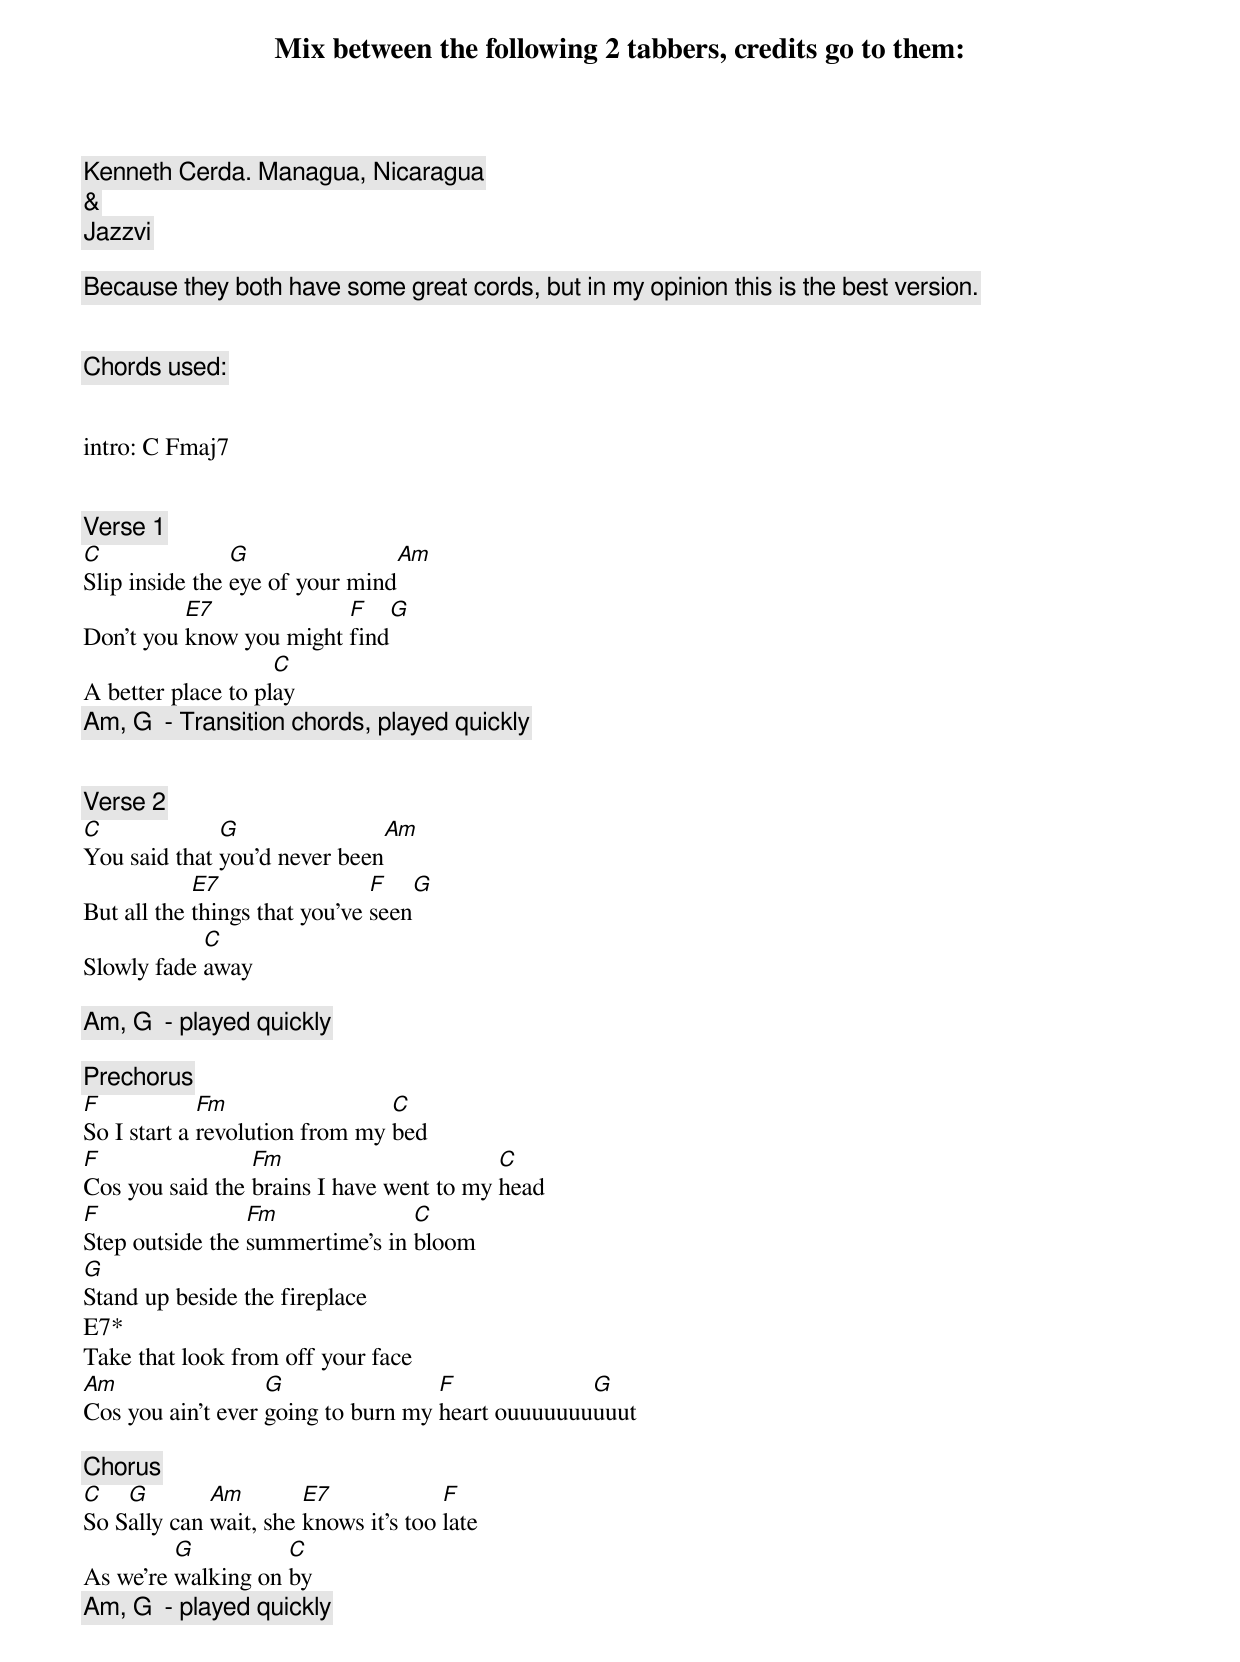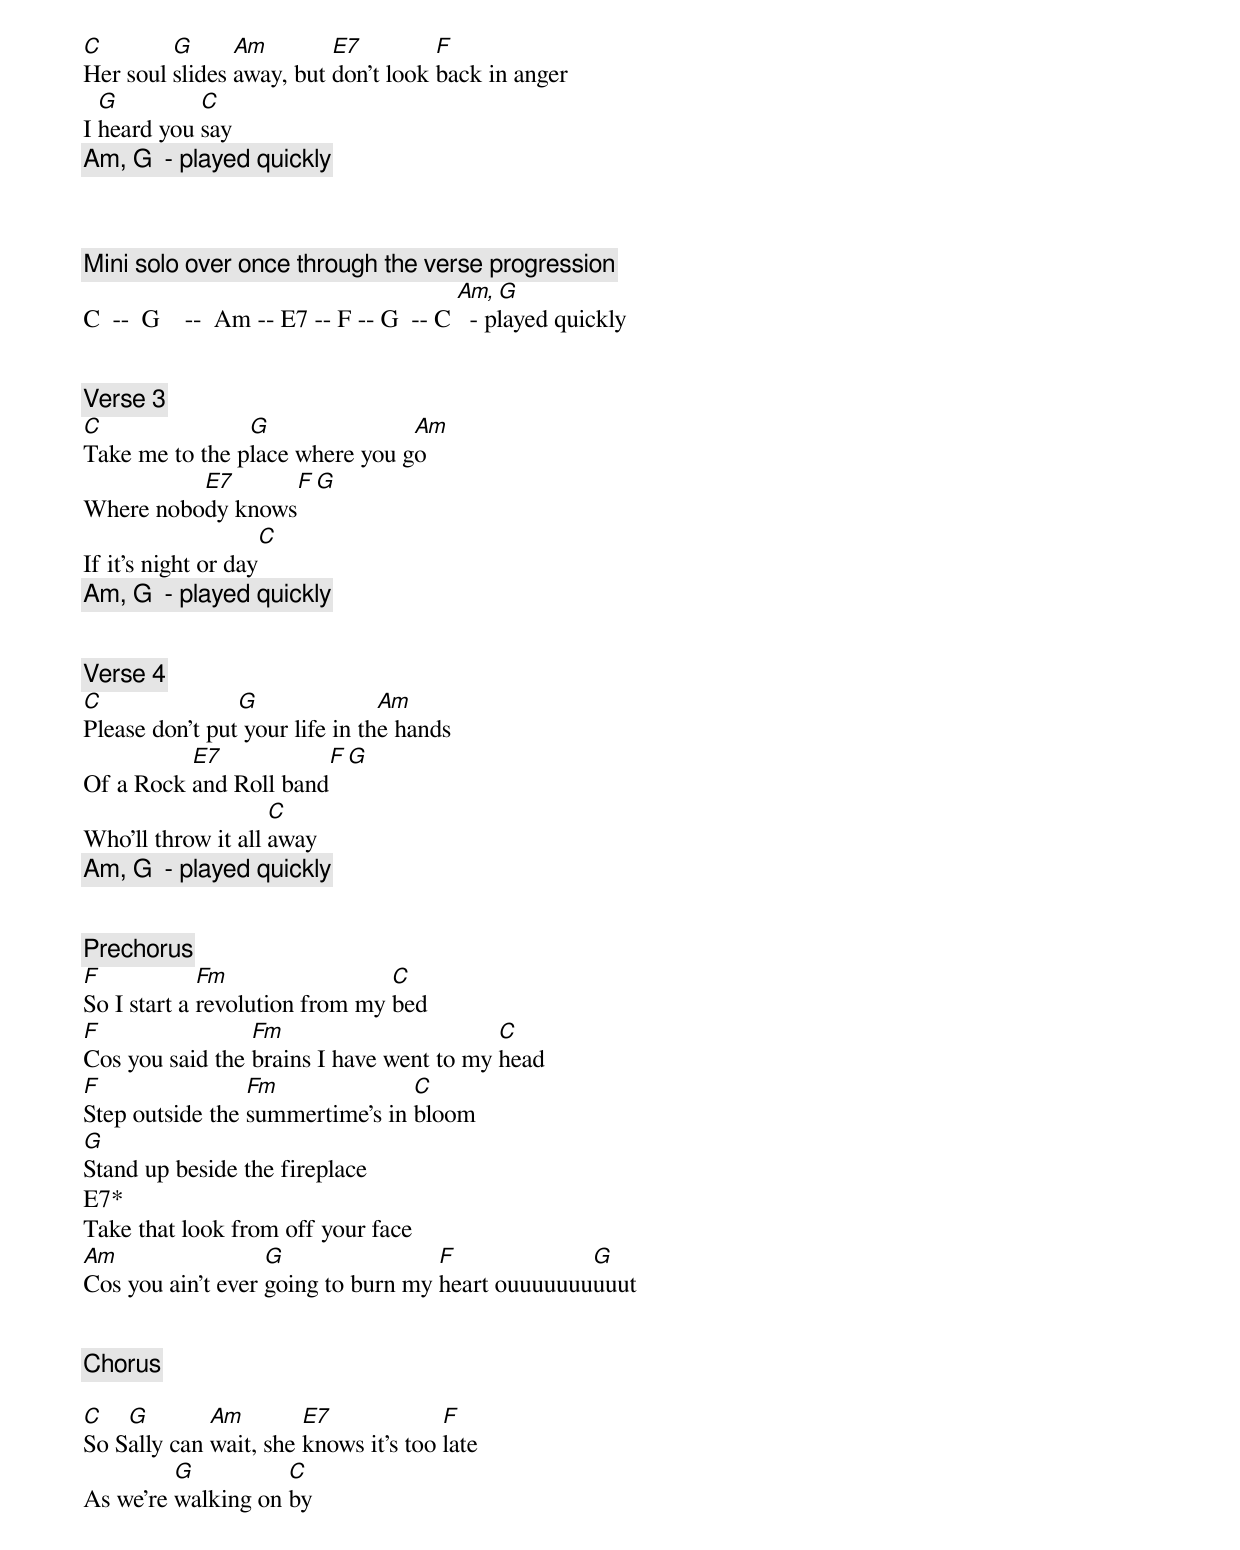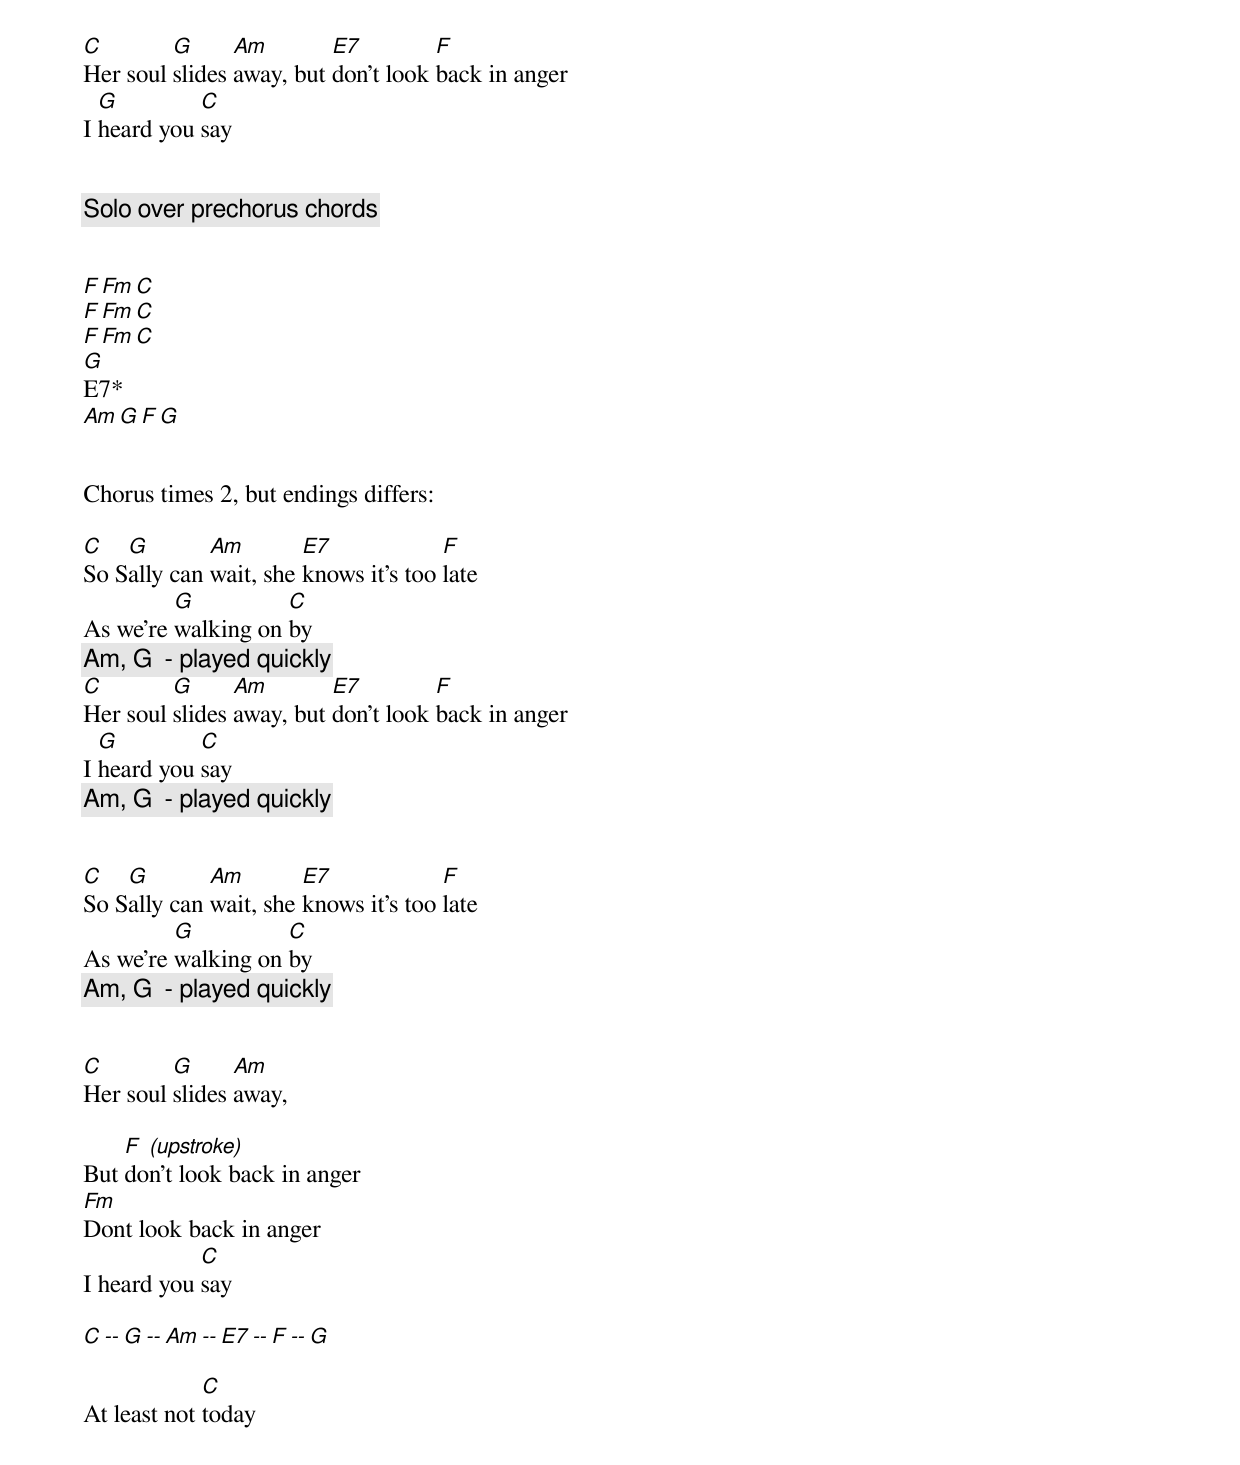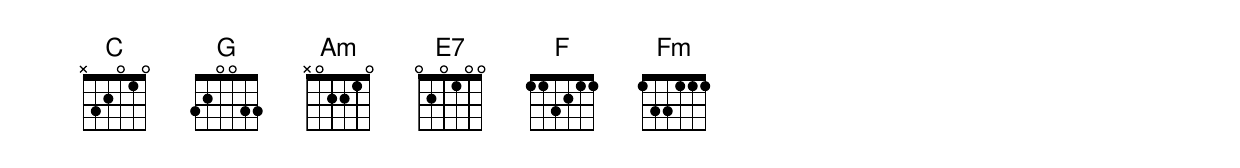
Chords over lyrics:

Mix between the following 2 tabbers, credits go to them:

Kenneth Cerda. Managua, Nicaragua
&
Jazzvi

Because they both have some great cords, but in my opinion this is the best version.


Chords used:

C     X32010
G     320033
Am    X02210
E7    020100
F     113211
Fm    133111
E7*   430400
Fmaj7 X33210

intro: C Fmaj7


[Verse 1]
C               G               Am
Slip inside the eye of your mind
          E7             F     G
Don't you know you might find
                    C
A better place to play
[Am, G]  - Transition chords, played quickly


[Verse 2]
C             G               Am
You said that you'd never been
            E7                 F    G
But all the things that you've seen
            C
Slowly fade away

[Am, G]  - played quickly

[Prechorus]
F            Fm                 C
So I start a revolution from my bed
F                Fm                       C
Cos you said the brains I have went to my head
F                Fm              C
Step outside the summertime's in bloom
G
Stand up beside the fireplace
E7*
Take that look from off your face
Am                 G                F             G
Cos you ain't ever going to burn my heart ouuuuuuuuuut

[Chorus]
C   G        Am        E7             F
So Sally can wait, she knows it's too late
         G          C
As we're walking on by
[Am, G]  - played quickly
C        G      Am        E7         F
Her soul slides away, but don't look back in anger
  G         C
I heard you say
[Am, G]  - played quickly



[Mini solo over once through the verse progression]
C  --  G    --  Am -- E7 -- F -- G  -- C [Am, G]  - played quickly


[Verse 3]
C               G               Am
Take me to the place where you go
          E7             F     G
Where nobody knows
                    C
If it's night or day
[Am, G]  - played quickly


[Verse 4]
C               G               Am
Please don't put your life in the hands
          E7             F     G
Of a Rock and Roll band
                    C
Who'll throw it all away
[Am, G]  - played quickly


[Prechorus]
F            Fm                 C
So I start a revolution from my bed
F                Fm                       C
Cos you said the brains I have went to my head
F                Fm              C
Step outside the summertime's in bloom
G
Stand up beside the fireplace
E7*
Take that look from off your face
Am                 G                F             G
Cos you ain't ever going to burn my heart ouuuuuuuuuut


[Chorus]

C   G        Am        E7             F
So Sally can wait, she knows it's too late
         G          C
As we're walking on by
C        G      Am        E7         F
Her soul slides away, but don't look back in anger
  G         C
I heard you say


[Solo over prechorus chords]


F            Fm                 C
F            Fm                 C
F            Fm                 C
G
E7*
Am                 G                F             G


Chorus times 2, but endings differs:

C   G        Am        E7             F
So Sally can wait, she knows it's too late
         G          C
As we're walking on by
[Am, G]  - played quickly
C        G      Am        E7         F
Her soul slides away, but don't look back in anger
  G         C
I heard you say
[Am, G]  - played quickly


C   G        Am        E7             F
So Sally can wait, she knows it's too late
         G          C
As we're walking on by
[Am, G]  - played quickly


C        G      Am
Her soul slides away,

    F (upstroke)
But don't look back in anger
Fm
Dont look back in anger
            C
I heard you say

C  --  G    --  Am -- E7 -- F -- G

             C
At least not today
